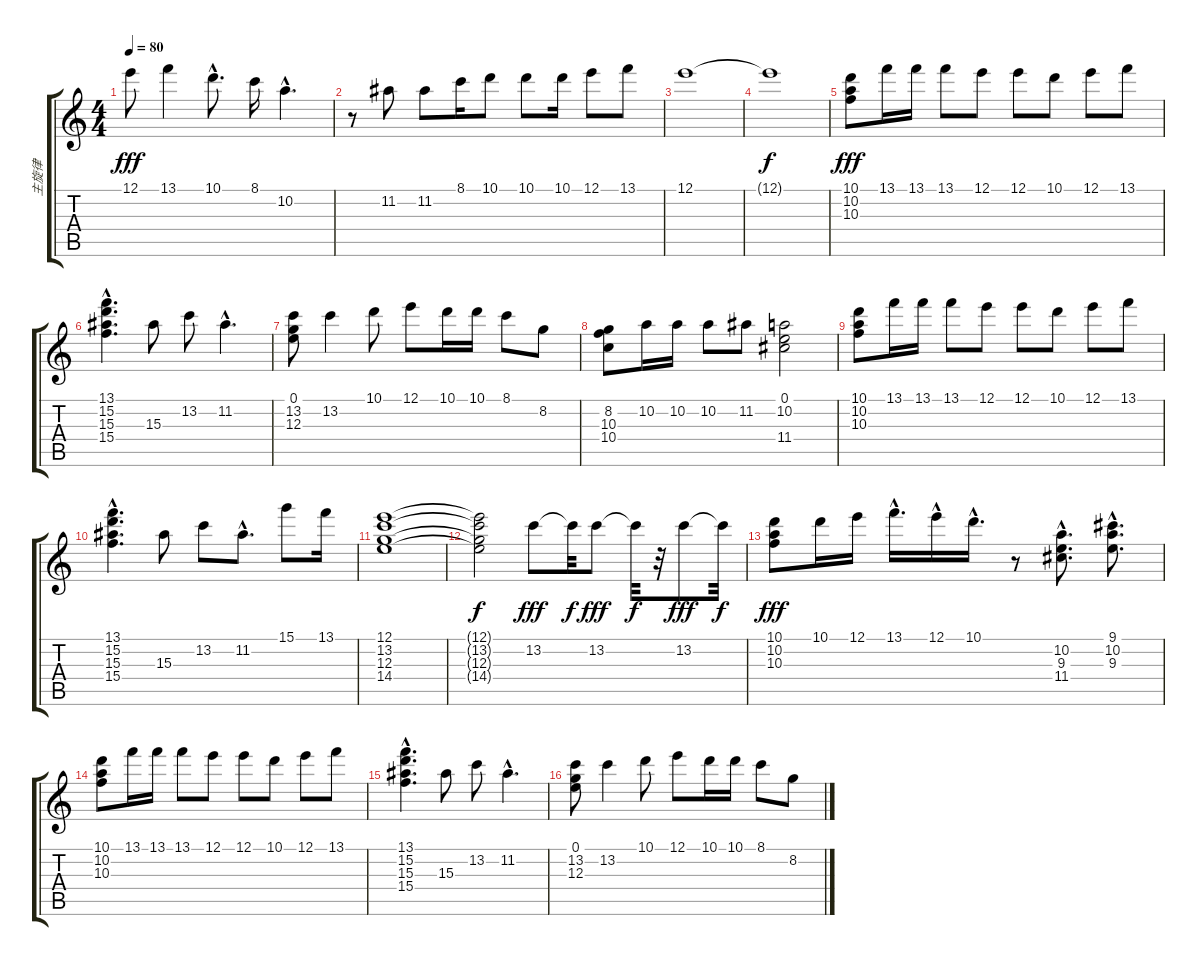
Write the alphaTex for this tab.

\track ("主旋律" "主旋律") {instrument fretlessbass}
\staff {score tabs}
\tuning (E4 B3 G3 D3 A2 E2) {hide}
\ts (4 4)
\tempo 80
\clef g2
\ks c
12.1.8{dy fff} 13.1.4 10.1{hac}.8{d} 8.1.16 10.2{hac}.4{d} |
r.8 11.2.8 11.2.8 8.1.16 10.1.8 10.1.8 10.1.16 12.1.8 13.1.8 |
12.1.1 |
12.1{t}.1{dy f} |
(10.1 10.2 10.3).8{dy fff} 13.1.16 13.1.16 13.1.8 12.1.8 12.1.8 10.1.8 12.1.8 13.1.8 |
(13.1{hac} 15.2{hac} 15.3{hac} 15.4{hac}).4{d} 15.3.8 13.2.8 11.2{hac}.4{d} |
(0.1 13.2 12.3).8 13.2.4 10.1.8 12.1.8 10.1.16 10.1.16 8.1.8 8.2.8 |
(8.2 10.3 10.4).8 10.2.16 10.2.16 10.2.8 11.2.8 (0.1 10.2 11.4).2 |
(10.1 10.2 10.3).8 13.1.16 13.1.16 13.1.8 12.1.8 12.1.8 10.1.8 12.1.8 13.1.8 |
(13.1{hac} 15.2{hac} 15.3{hac} 15.4{hac}).4{d} 15.3.8 13.2.8 11.2{hac}.8{d} 15.1.8 13.1.16 |
(12.1 13.2 12.3 14.4).1 |
(12.1{t} 13.2{t} 12.3{t} 14.4{t}).2{dy f} 13.2.8{dy fff} 13.2{t}.32{dy f} 13.2.8{dy fff} 13.2{t}.32{dy f} r.32 13.2.8{dy fff} 13.2{t}.32{dy f} |
(10.1 10.2 10.3).8{dy fff} 10.1.16 12.1.16 13.1{hac}.16{d} 12.1{hac}.16 10.1{hac}.16{d} r.8 (10.2{hac} 9.3{hac} 11.4{hac}).8{d} (9.1{hac} 10.2{hac} 9.3{hac}).8{d} |
(10.1 10.2 10.3).8 13.1.16 13.1.16 13.1.8 12.1.8 12.1.8 10.1.8 12.1.8 13.1.8 |
(13.1{hac} 15.2{hac} 15.3{hac} 15.4{hac}).4{d} 15.3.8 13.2.8 11.2{hac}.4{d} |
(0.1 13.2 12.3).8 13.2.4 10.1.8 12.1.8 10.1.16 10.1.16 8.1.8 8.2.8
